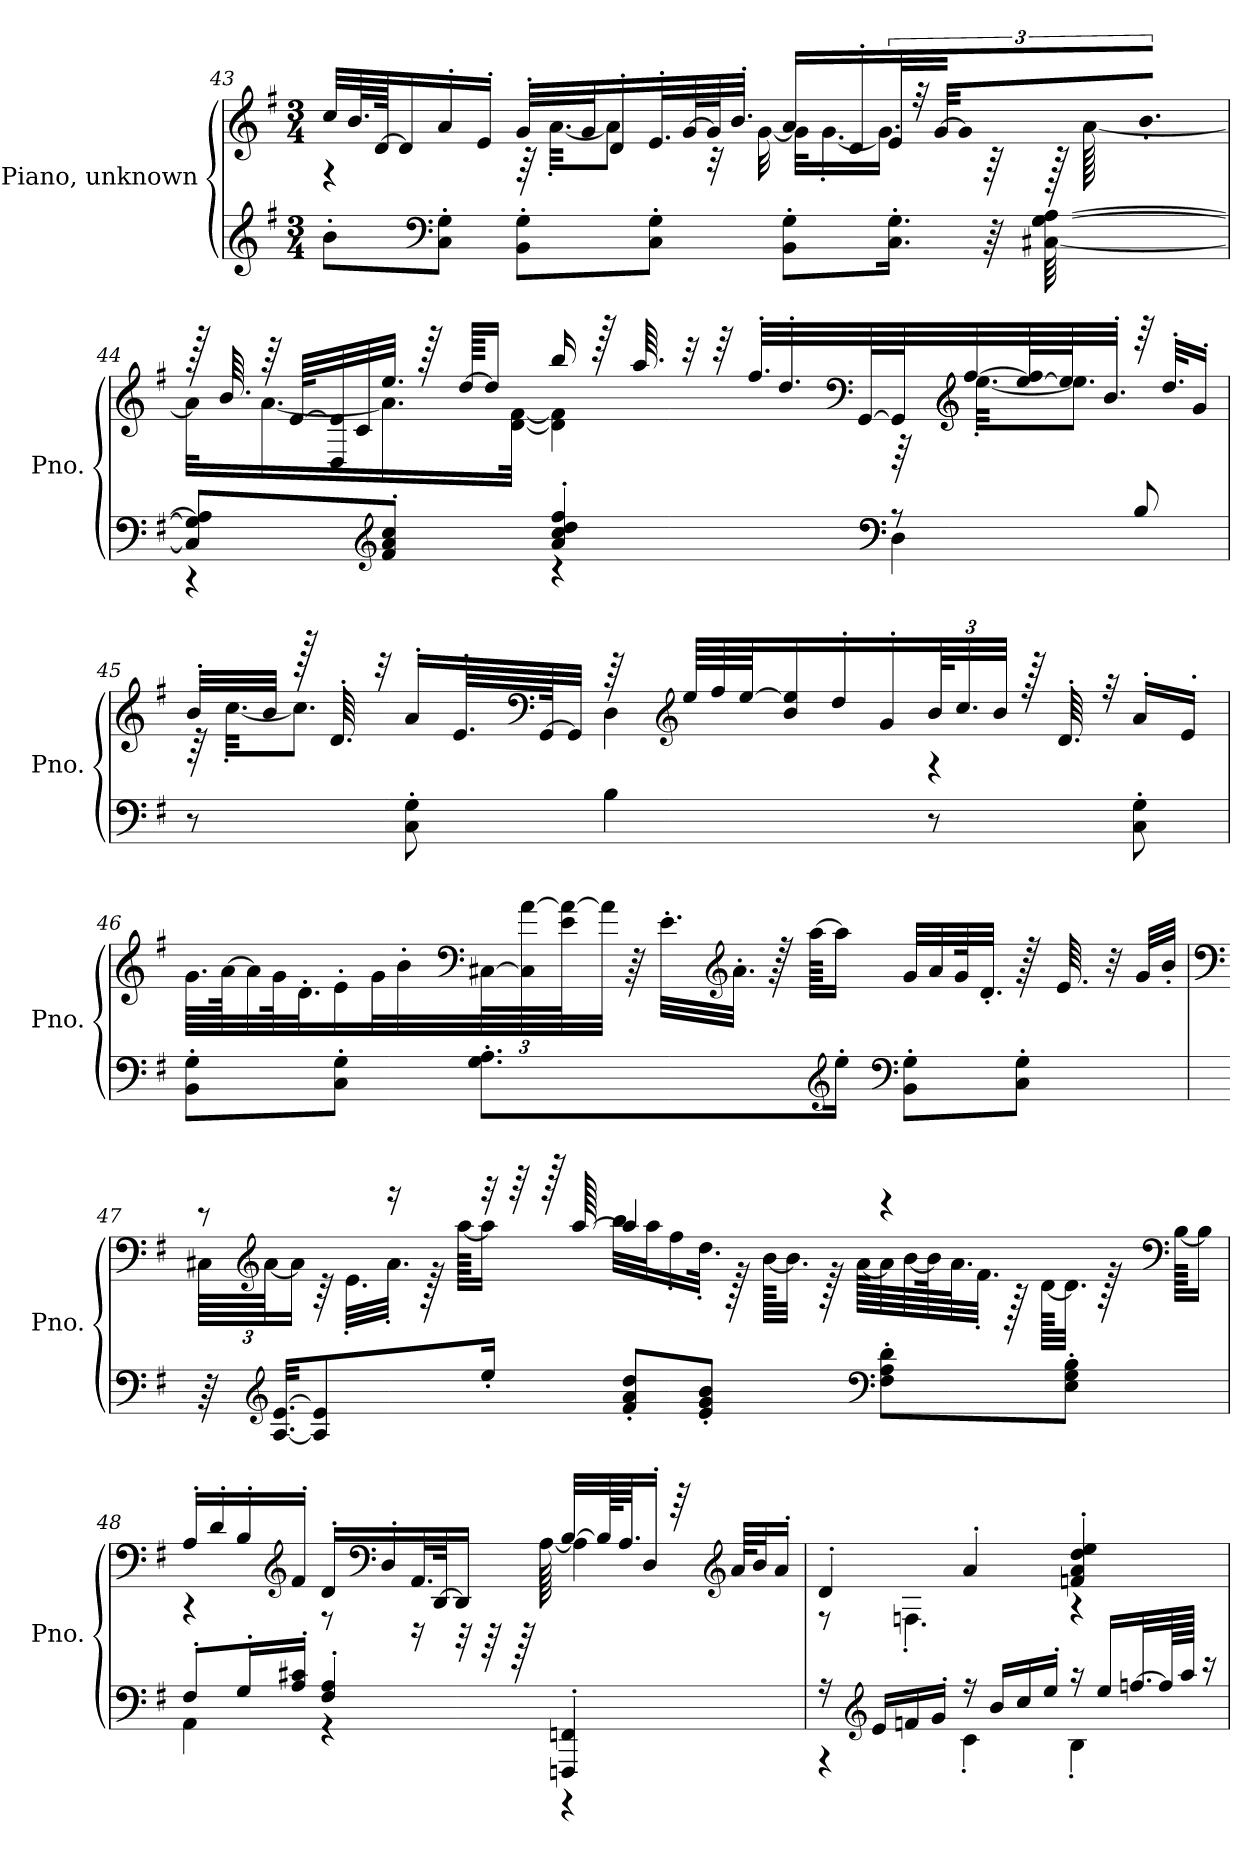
**kern	**kern
*part1	*part1
*staff2	*staff1
*I"Piano, unknown	*
*I'Pno.	*
!!LO:LB:g=z
*clefG2	*clefG2
*k[f#]	*k[f#]
*M3/4	*M3/4
=43	=43
*	*^
8b'\L	32cc/LLL	4r
.	64.b/L	.
.	[128d/JJK	.
.	16d/]	.
*clefF4	*	*
8C\' 8G\'J	16a'/	.
.	16e'/JJ	.
8BB\' 8G\'L	32g'/LLL	64r
.	.	[32.a'\KKL
.	32g/J	.
.	16d'/	8a\J]
8C\' 8G\'J	32.e'/L	.
.	[64g/L	.
.	64g/J]	32r
.	32.b'/JJJ	.
.	.	[32g\
8BB\' 8G\'L	16a/LL	32g\KLL]
.	.	[16.g'\
.	16d'/	.
16.C\' 16.G\'Jk	48e/JJk	16.g\JJ]
.	48r	.
.	[48g/LLL	.
.	64g/K]	.
.	32.b'/JJJ	.
64r	.	64r
[64C#X\ [64G\ [64A\	.	128r
.	.	[128a\
!!LO:LB:g=z	!!
=44	=44	=44
*^	*	*
8C#/] 8G/] 8A/]L	4r	128r	32a\KLL]
.	.	64.b/	.
.	.	64r	[16.a\
.	.	[64e/KLLL	.
.	.	32D/ 32e/]	.
.	.	32c/	.
*clefG2	*	*	*
8f#/' 8a/' 8cc/'J	.	32.ee/JJJ	16.a\]
.	.	128r	.
.	.	[128dd/KKKLL	.
.	.	16dd/JJ]	.
.	.	.	[32d\ [32f#\JJk
4a/' 4cc/' 4dd/' 4ff#/'	4r	16bb/	4d\] 4f#\]
.	.	128r	.
.	.	64.aa/	.
.	.	32r	.
.	.	64r	.
.	.	32.ff#'/LLL	.
.	.	32.dd'/	.
*	*	*clefF4	*
.	.	[64GG/L	.
*clefF4	*	*	*
8r	4D\	64GG/J]	64r
*	*	*clefG2	*
.	.	[32ff#/	[32.ee'\KKL
.	.	[64ee/ 64ff#/]L	.
.	.	64ee/J]	8.ee\J]
.	.	32.b'/JJJ	.
8B/	.	64r	.
.	.	32.dd'/KLL	.
.	.	16g'/JJ	.
*v	*v	*	*
!!LO:LB:g=z	!!
=45	=45	=45
8r	32b'/LLL	64r
.	.	[32.cc'\KKL
.	32b/JJJ	.
.	128r	8.cc\J]
.	64.d'/	.
.	32r	.
8C\' 8G\'	16a'/LL	.
.	64.e'/LL	.
*	*clefF4	*
.	[128GG/JK	.
.	32GG/JJJ]	.
4B\	64r	4D\
*	*clefG2	*
.	64ee/LLLL	.
.	64ff#/	.
.	[64ee/JJ	.
.	16b/ 16ee/]	.
.	16dd'/	.
.	16g'/	.
*	*Xbrackettup	*
8r	96b/KL	4r
.	48.cc/	.
.	48b/JJJ	.
.	128r	.
.	64.d'/	.
.	32r	.
8C\' 8G\'	16a'/LL	.
.	16e'/JJ	.
*	*v	*v
!!LO:PB:g=z
=46	=46
8BB\' 8G\'L	64.g\LLLL
.	[128a\JK
.	32a\]
.	64g\K
.	32.d'\J
8C\' 8G\'J	16e'\
.	32g\L
.	32b'\
*	*clefF4
8.G\' 8.A\'L	[96C#X\L
.	96C#\] [96a\
.	96e\ 96a\_J
.	32a\JJJ]
.	64r
.	32.e'\LLL
*	*clefG2
.	32.a'\JJJ
.	128r
.	[128aa\KKKLL
*clefG2	*
16ee'\Jk	16aa\JJ]
*clefF4	*
8BB\' 8G\'L	32g/LLL
.	32a/
.	64g/K
.	32.d'/JJJ
8C\' 8G\'J	128r
.	64.e/
.	32r
.	32g/LLL
.	32b'/JJJ
!!LO:LB:g=z
=47	=47
*	*clefF4
*	*^
64r	8r	96C#X\LLLL
*	*clefG2	*
.	.	[96a\JJ
*clefG2	*	*
[32.A/ [32.e/KKL	.	.
.	.	24a\JJ]
8A/] 8e/]	.	64r
.	.	32.e'\LLL
.	16r	32.a'\JJJ
.	.	128r
.	.	[128aa\KKKLL
16ee'/Jk	32r	16aa\JJ]
.	64r	.
.	128r	.
.	[128aa/	.
8f#/' 8a/' 8dd/'L	4aa/]	32bb\LLL
.	.	32aa\J
.	.	16ff#'\
8e/' 8g/' 8b/'J	.	32.dd'\JJk
.	.	128r
.	.	[128b\KKLLL
.	.	32.b\JJJ]
.	.	128r
.	.	[128a\KLLLL
*clefF4	*	*
8F#\' 8A\' 8d\'L	4r	64a\]
.	.	[64b\
.	.	128b\K]
.	.	64.a\J
.	.	32.f#'\JJJ
.	.	128r
.	.	[128d\KKLLL
8E\' 8G\' 8B\'J	.	32.d\JJJ]
.	.	128r
*	*clefF4	*
.	.	[128B\KKKLL
.	.	16B\JJ]
!!LO:LB:g=z	!!
=48	=48	=48
*^	*	*
8F#'/L	4AA\	16A'/LL	4r
.	.	16d'/	.
16G'/L	.	16B'/	.
*	*	*clefG2	*
16A/' 16c#X/'JJ	.	16f#'/JJ	.
4F#/' 4A/'	4r	16d'/LL	8r
*	*	*clefF4	*
.	.	16D'/	.
.	.	32.AA/L	16r
.	.	[64DD/JK	.
.	.	16DD/JJ]	32r
.	.	.	64r
.	.	.	128r
.	.	.	[128A\
4FFFn/' 4FFn/'	4r	[32B/LLL	4A\]
.	.	128B/KL]	.
.	.	64.A/JJ	.
.	.	16D'/JJ	.
.	.	64r	.
*	*	*clefG2	*
.	.	64a/KLLL	.
.	.	32b/J	.
.	.	16a'/JJ	.
!!LO:LB:g=z	!!
=49	=49	=49	=49
16r	4r	4d'/	8r
*clefG2	*	*	*
16e/LL	.	.	.
16fn/	.	.	4.Fn'\
16g'/JJ	.	.	.
16r	4c'\	4a'/	.
16b/LL	.	.	.
16cc/	.	.	.
16ee'/JJ	.	.	.
16r	4B'\	4fn/' 4a/' 4dd/' 4ee/'	4r
16ee/LL	.	.	.
[32.ffn/L	.	.	.
128ff/LL]	.	.	.
128aa/JJJJJ	.	.	.
16r	.	.	.
*v	*v	*	*
*	*v	*v
=	=
*-	*-
